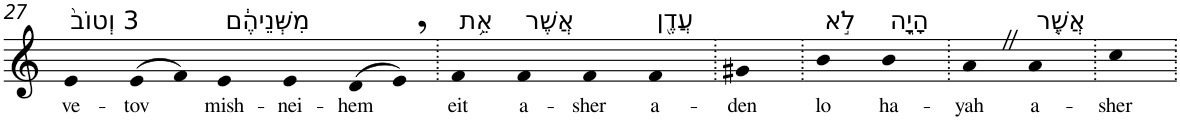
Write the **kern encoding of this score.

**kern	**text
*part1	*part1
*staff1	*staff1
*I"Piano	*
*I'Pno	*
!!LO:PB:g=z
*clefG2	*
*k[]	*
=27	=27
!LO:TX:a:t=3 וְטוֹב֙	!
!	!LO:LY:b
4e	ve-
!	!LO:LY:b
(>8e	-tov
8f)	.
!LO:TX:a:t=מִשְּׁנֵיהֶ֔ם	!
!	!LO:LY:b
4e	mish-
!	!LO:LY:b
4e	-nei-
!	!LO:LY:b
(>8d	-hem
8e,)	.
=28.	=28.
!LO:TX:a:t=אֵ֥ת	!
!	!LO:LY:b
4f	eit
!LO:TX:a:t=אֲשֶׁר	!
!	!LO:LY:b
4f	a-
!	!LO:LY:b
4f	-sher
!LO:TX:a:t=עֲדֶ֖ן	!
!	!LO:LY:b
4f	a-
=29.	=29.
!	!LO:LY:b
4g#X	-den
=30.	=30.
!LO:TX:a:t=לֹ֣א	!
!	!LO:LY:b
4b	lo
!LO:TX:a:t=הָיָ֑ה	!
!	!LO:LY:b
4b	ha-
=31.	=31.
!	!LO:LY:b
4aZ	-yah
!LO:TX:a:t=אֲשֶׁ֤ר	!
!	!LO:LY:b
4a	a-
=32.	=32.
!	!LO:LY:b
4cc	-sher
=.	=.
*-	*-
